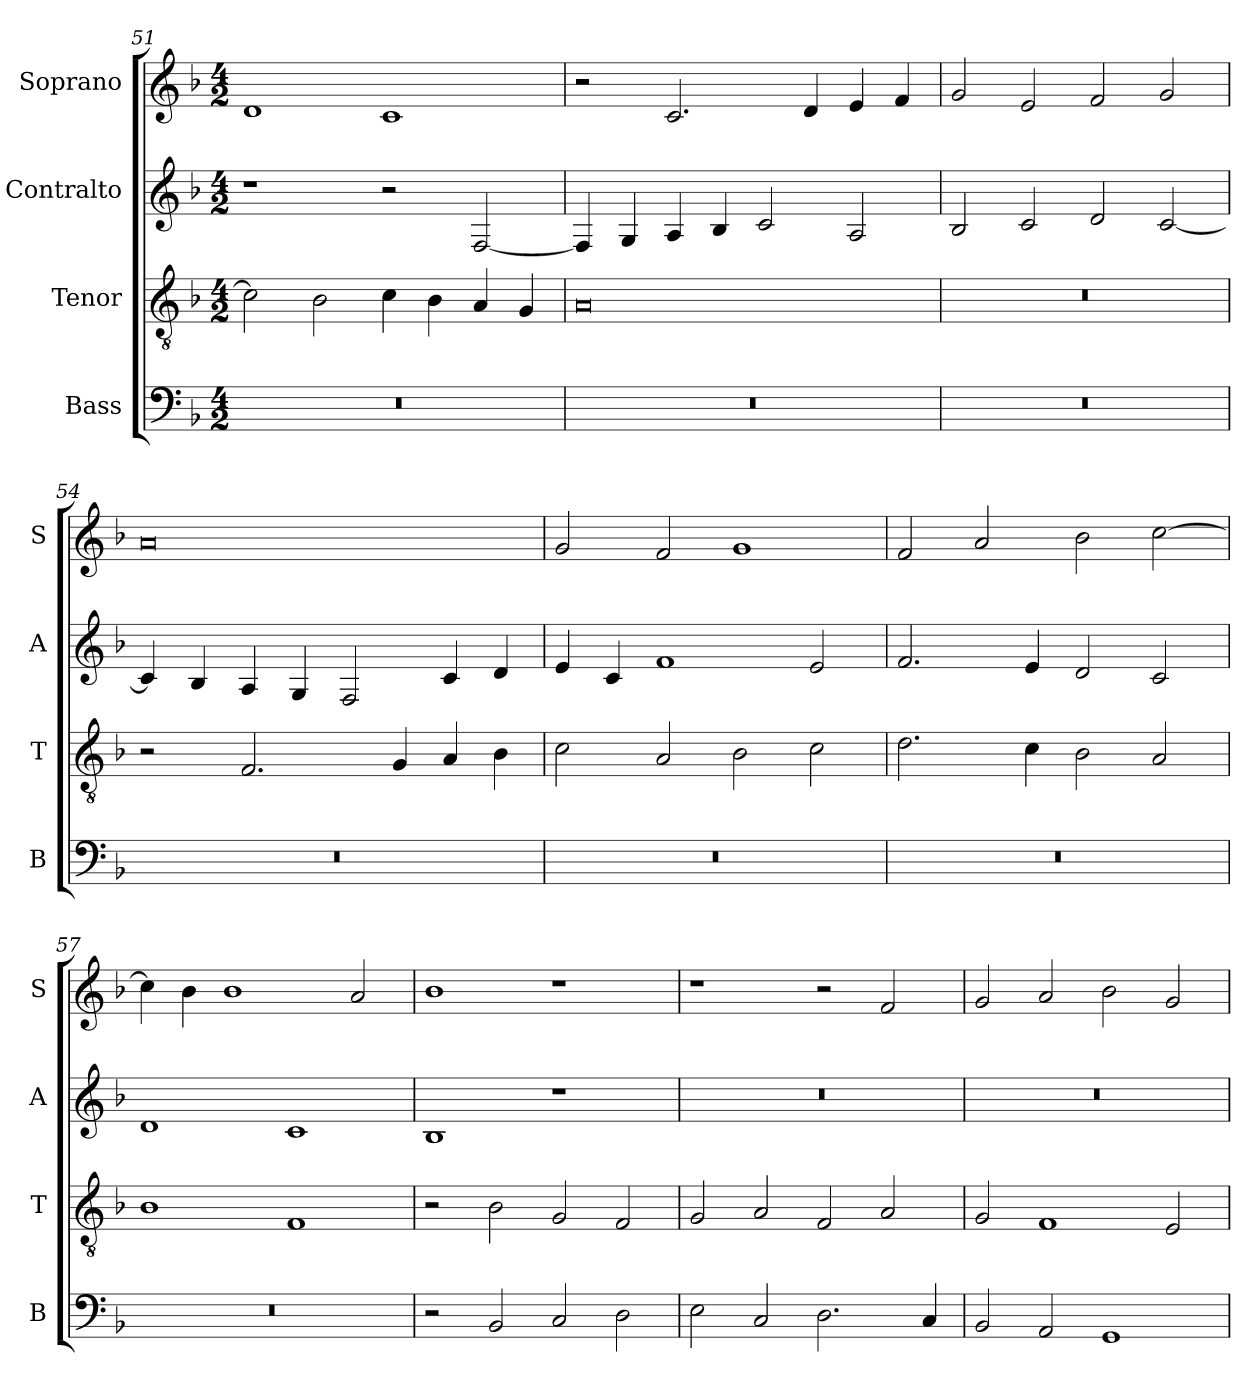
**kern	**kern	**kern	**kern
*part4	*part3	*part2	*part1
*staff4	*staff3	*staff2	*staff1
*I"Bass	*I"Tenor	*I"Contralto	*I"Soprano
*I'B	*I'T	*I'A	*I'S
*clefF4	*clefGv2	*clefG2	*clefG2
*k[b-]	*k[b-]	*k[b-]	*k[b-]
*F:ion	*F:ion	*F:ion	*F:ion
*M4/2	*M4/2	*M4/2	*M4/2
=51	=51	=51	=51
0r	2c]	1r	1d
.	2B-	.	.
.	4c	2r	1c
.	4B-	.	.
.	4A	[2F	.
.	4G	.	.
=52	=52	=52	=52
0r	0A	4F]	2r
.	.	4G	.
.	.	4A	2.c
.	.	4B-	.
.	.	2c	.
.	.	.	4d
.	.	2A	4e
.	.	.	4f
=53	=53	=53	=53
0r	0r	2B-	2g
.	.	2c	2e
.	.	2d	2f
.	.	[2c	2g
=54	=54	=54	=54
0r	2r	4c]	0a
.	.	4B-	.
.	2.F	4A	.
.	.	4G	.
.	.	2F	.
.	4G	.	.
.	4A	4c	.
.	4B-	4d	.
=55	=55	=55	=55
0r	2c	4e	2g
.	.	4c	.
.	2A	1f	2f
.	2B-	.	1g
.	2c	2e	.
=56	=56	=56	=56
0r	2.d	2.f	2f
.	.	.	2a
.	4c	4e	.
.	2B-	2d	2b-
.	2A	2c	[2cc
=57	=57	=57	=57
0r	1B-	1d	4cc]
.	.	.	4b-
.	.	.	1b-
.	1F	1c	.
.	.	.	2a
=58	=58	=58	=58
2r	2r	1B-	1b-
2BB-	2B-	.	.
2C	2G	1r	1r
2D	2F	.	.
=59	=59	=59	=59
2E	2G	0r	1r
2C	2A	.	.
2.D	2F	.	2r
.	2A	.	2f
4C	.	.	.
=60	=60	=60	=60
2BB-	2G	0r	2g
2AA	1F	.	2a
1GG	.	.	2b-
.	2E	.	2g
=	=	=	=
*-	*-	*-	*-
